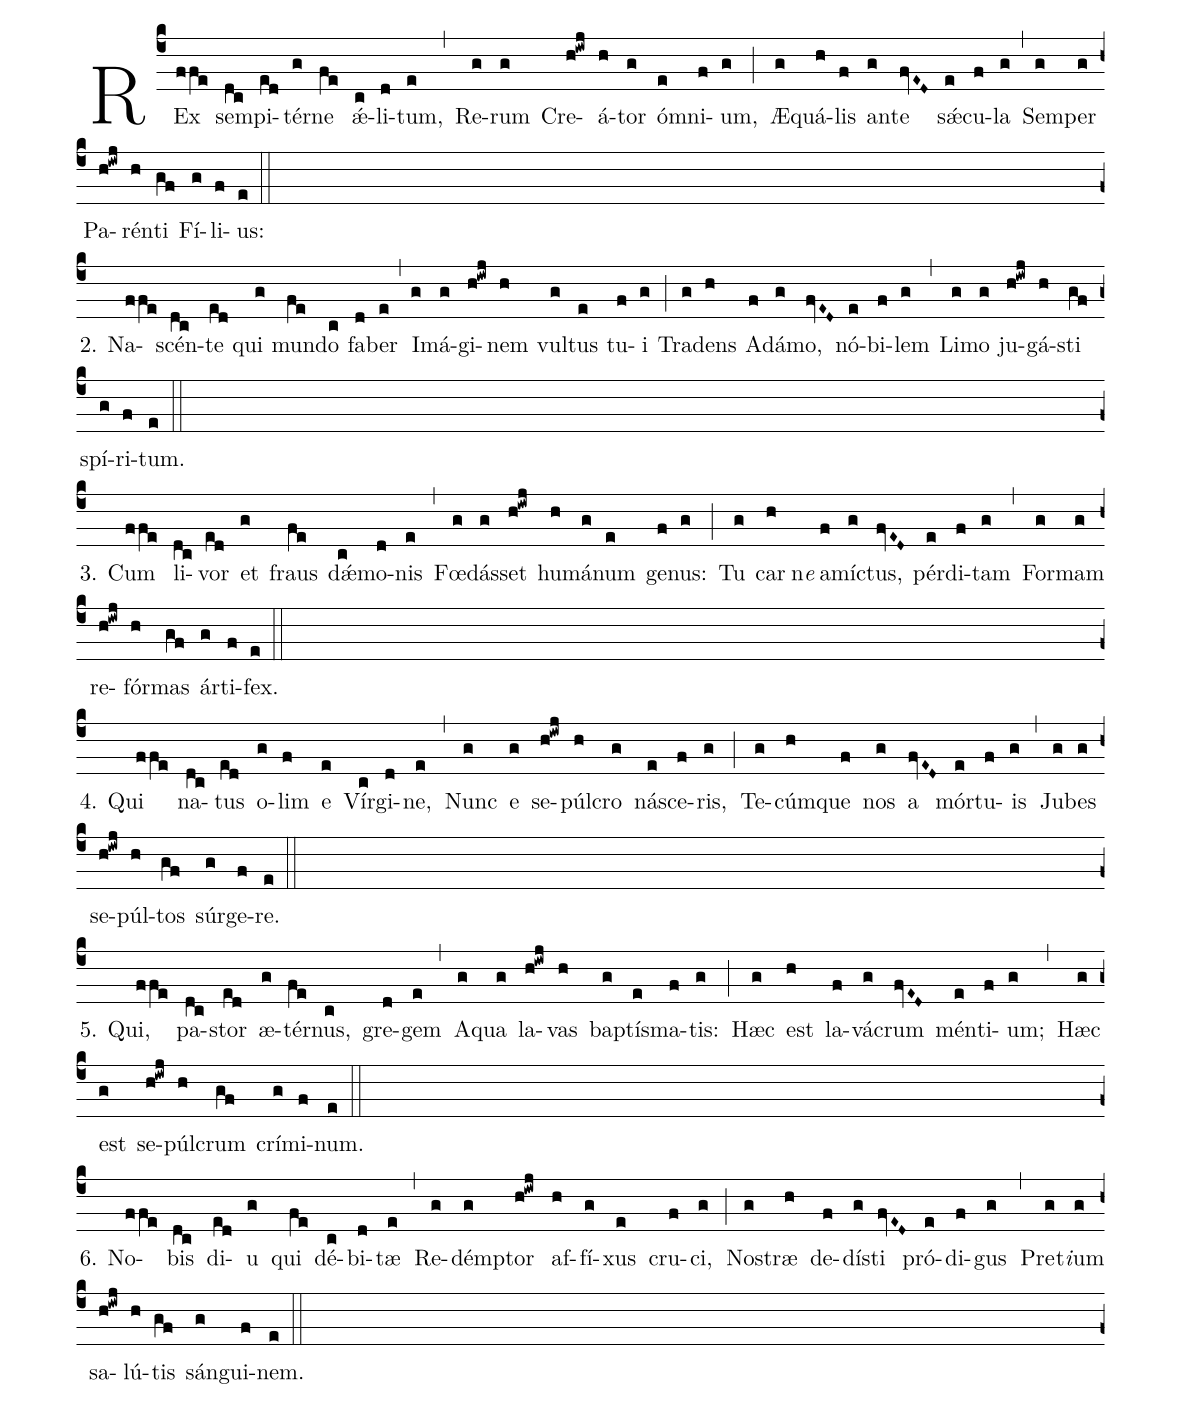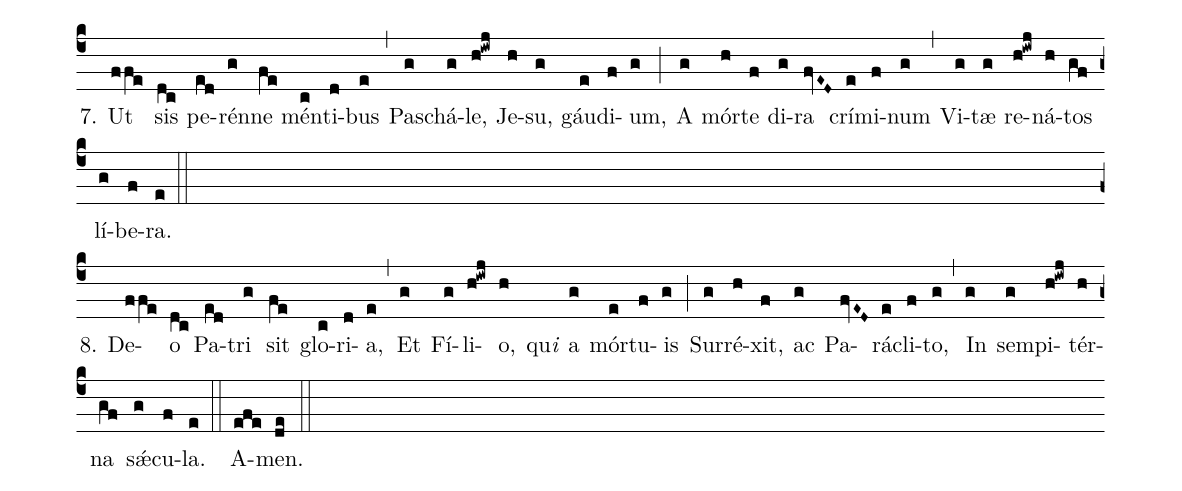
%%
(c4)REx(ffe) sem(dc)pi(ed)tér(g)ne(fe) <sp>'ae</sp>(c)li(d)tum,(e) (,)
Re(g)rum(g) Cre(h!iwj)á(h)tor(g) óm(e)ni(f)um,(g) (;)
Æ(g)quá(h)lis(f) an(g)te(fvE~D~) s<sp>'ae</sp>(e)cu(f)la(g) (,)
Sem(g)per(g) Pa(h!iwj)rén(h)ti(gf) Fí(g)li(f)us:(e) (::Z)

2. Na(ffe)scén(dc)te(ed) qui(g) mun(fe)do(c) fa(d)ber(e) (,)
I(g)má(g)gi(h!iwj)nem(h) vul(g)tus(e) tu(f)i(g) (;)
Tra(g)dens(h) A(f)dá(g)mo,(fvE~D~) nó(e)bi(f)lem(g) (,)
Li(g)mo(g) ju(h!iwj)gá(h)sti(gf) spí(g)ri(f)tum.(e) (::Z)

3. Cum(ffe) li(dc)vor(ed) et(g) fraus(fe) d<sp>'ae</sp>(c)mo(d)nis(e) (,)
Fœ(g)dás(g)set(h!iwj) hu(h)má(g)num(e) ge(f)nus:(g) (;)
Tu(g) car(h)n<i>e</i>() a(f)mí(g)ctus,(fvE~D~) pér(e)di(f)tam(g) (,)
For(g)mam(g) re(h!iwj)fór(h)mas(gf) ár(g)ti(f)fex.(e) (::Z)

4. Qui(ffe) na(dc)tus(ed) o(g)lim(f) e(e) Vír(c)gi(d)ne,(e) (,)
Nunc(g) e(g) se(h!iwj)púl(h)cro(g) ná(e)sce(f)ris,(g) (;)
Te(g)cúm(h)que(f) nos(g) a(fvE~D~) mór(e)tu(f)is(g) (,)
Ju(g)bes(g) se(h!iwj)púl(h)tos(gf) súr(g)ge(f)re.(e) (::Z)

5. Qui,(ffe) pa(dc)stor(ed) æ(g)tér(fe)nus,(c) gre(d)gem(e) (,)
A(g)qua(g) la(h!iwj)vas(h) bap(g)tís(e)ma(f)tis:(g) (;)
Hæc(g) est(h) la(f)vá(g)crum(fvE~D~) mén(e)ti(f)um;(g) (,)
Hæc(g) est(g) se(h!iwj)púl(h)crum(gf) crí(g)mi(f)num.(e) (::Z)

6. No(ffe)bis(dc) di(ed)u(g) qui(fe) dé(c)bi(d)tæ(e) (,)
Re(g)dém(g)ptor(h!iwj) af(h)fí(g)xus(e) cru(f)ci,(g) (;)
No(g)stræ(h) de(f)dí(g)sti(fvE~D~) pró(e)di(f)gus(g) (,)
Pre(g)t<i>i</i>()um(g) sa(h!iwj)lú(h)tis(gf) sán(g)gui(f)nem.(e) (::Z)

7. Ut(ffe) sis(dc) pe(ed)rén(g)ne(fe) mén(c)ti(d)bus(e) (,)
Pas(g)chá(g)le,(h!iwj) Je(h)su,(g) gáu(e)di(f)um,(g) (;)
A(g) mór(h)te(f) di(g)ra(fvE~D~) crí(e)mi(f)num(g) (,)
Vi(g)tæ(g) re(h!iwj)ná(h)tos(gf) lí(g)be(f)ra.(e) (::Z)

8. De(ffe)o(dc) Pa(ed)tri(g) sit(fe) glo(c)ri(d)a,(e) (,)
Et(g) Fí(g)li(h!iwj)o,(h) qu<i>i</i>() a(g) mór(e)tu(f)is(g) (;)
Sur(g)ré(h)xit,(f) ac(g) Pa(fvE~D~)rá(e)cli(f)to,(g) (,)
In(g) sem(g)pi(h!iwj)tér(h)na(gf) s<sp>'ae</sp>(g)cu(f)la.(e) (::)
A(efe)men.(de) (::)
